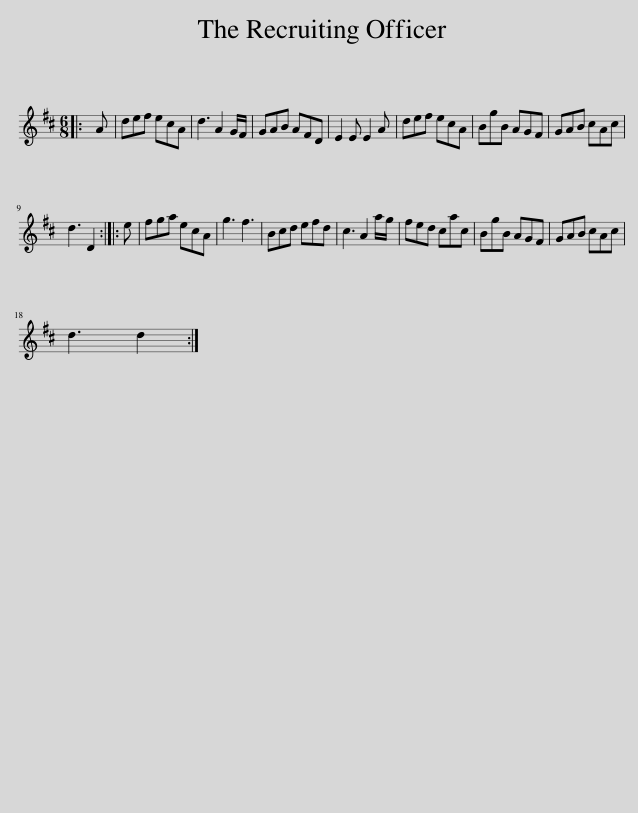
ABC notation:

X:1
L:1/8
M:6/8
I:linebreak $
K:D
V:1 treble
V:1
|: A | def ecA | d3 A2 G/F/ | GAB AFD | E2 E E2 A | %5
 def ecA | BgB AGF | GAB cAc |$ d3 D2 :: e | %10
 fga ecA | g3 f3 | Bcd efd | c3 A2 a/g/ | fed cac | %15
 BgB AGF | GAB cAc |$ d3 d2 :| %18
